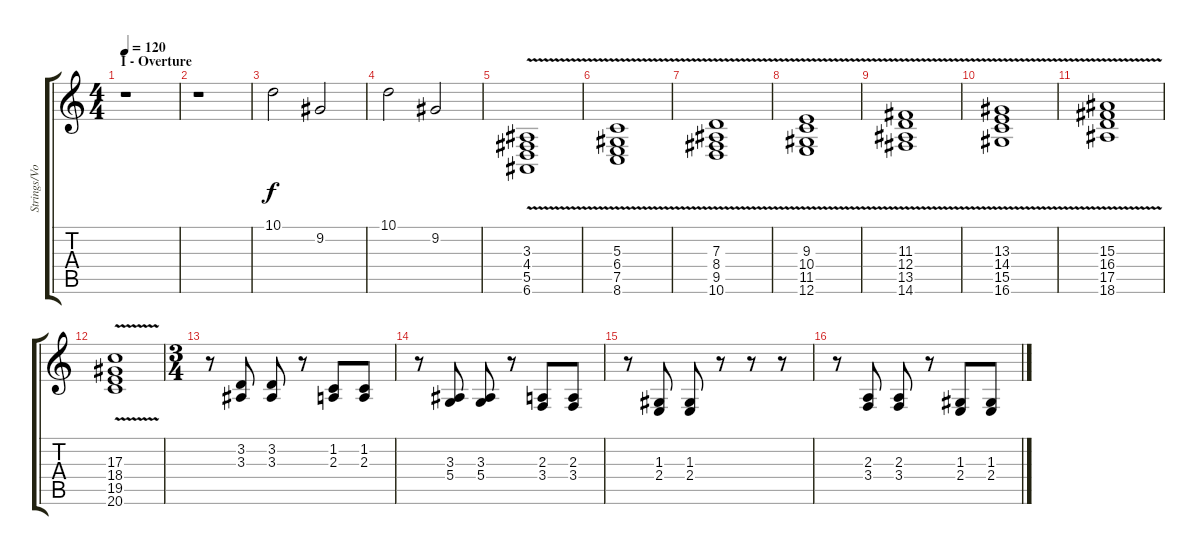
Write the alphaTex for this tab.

\track ("Strings/Vocals" "Strings/Vo") {instrument tremolostrings}
\staff {score tabs}
\tuning (E4 B3 G3 D3 A2 E2) {hide}
\ts (4 4)
\section ("" "I - Overture")
\tempo 120
\clef g2
\ks c
r.1{dy f instrument tremolostrings} |
r.1{balance 14} |
10.1.2{volume 8 balance 2} 9.2.2 |
10.1.2 9.2.2 |
(3.3{v} 4.4{v} 5.5{v} 6.6{v}).1{balance 8} |
(5.3{v} 6.4{v} 7.5{v} 8.6{v}).1 |
(7.3{v} 8.4{v} 9.5{v} 10.6{v}).1 |
(9.3{v} 10.4{v} 11.5{v} 12.6{v}).1 |
(11.3{v} 12.4{v} 13.5{v} 14.6{v}).1 |
(13.3{v} 14.4{v} 15.5{v} 16.6{v}).1 |
(15.3{v} 16.4{v} 17.5{v} 18.6{v}).1 |
(17.3{v} 18.4{v} 19.5{v} 20.6{v}).1 |
\ts (3 4)
r.8{volume 14} (3.2 3.3).8 (3.2 3.3).8 r.8 (1.2 2.3).8 (1.2 2.3).8 |
r.8 (3.3 5.4).8 (3.3 5.4).8 r.8 (2.3 3.4).8 (2.3 3.4).8 |
r.8 (1.3 2.4).8 (1.3 2.4).8 r.8 r.8 r.8 |
r.8 (2.3 3.4).8 (2.3 3.4).8 r.8 (1.3 2.4).8 (1.3 2.4).8
